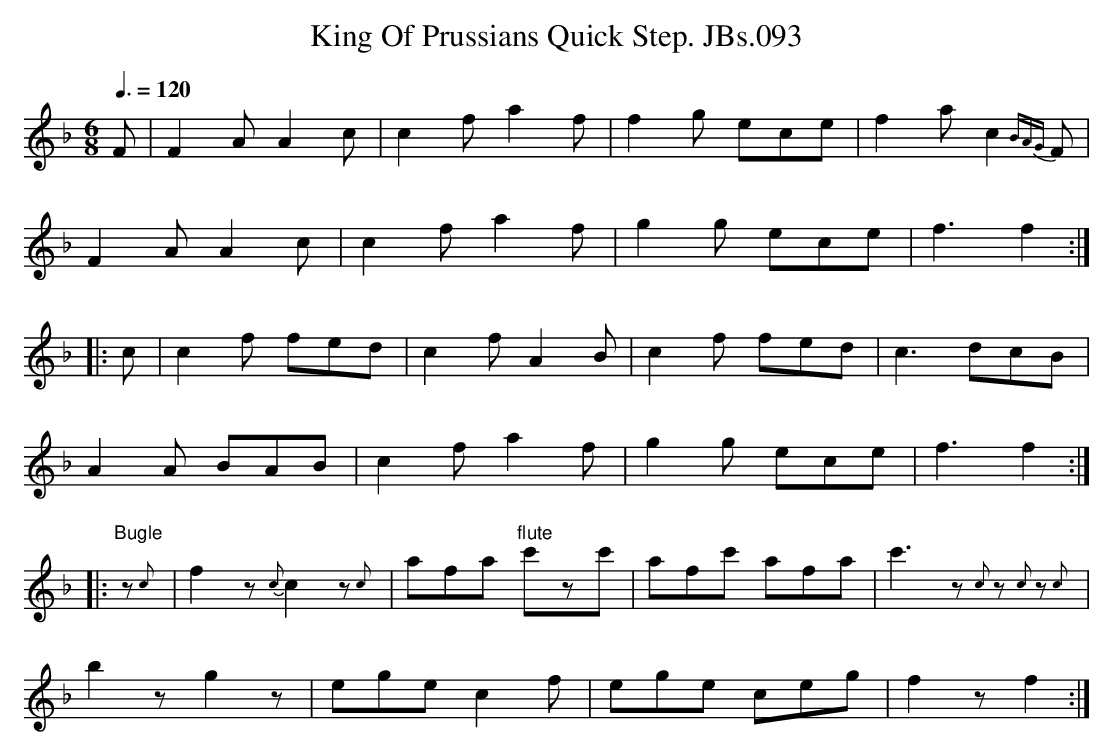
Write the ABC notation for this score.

X:1
T:King Of Prussians Quick Step. JBs.093
M:6/8
L:1/8
Q:3/8=120
K:F major
F|F2AA2c|c2fa2f|f2g ece|f2ac2{BAG}F|!
F2AA2c|c2fa2f|g2g ece|f3f2:|!
|:c|c2f fed|c2fA2B|c2f fed|c3dcB|!
A2A BAB|c2fa2f|g2g ece|f3f2:|!
|:"Bugle"z{c}|f2z {c}c2z{c}|afa "flute"c'zc'|\
afc' afa|c'3z{c}z{c}z{c}|!
b2zg2z|ege c2f|ege ceg|f2zf2:|
